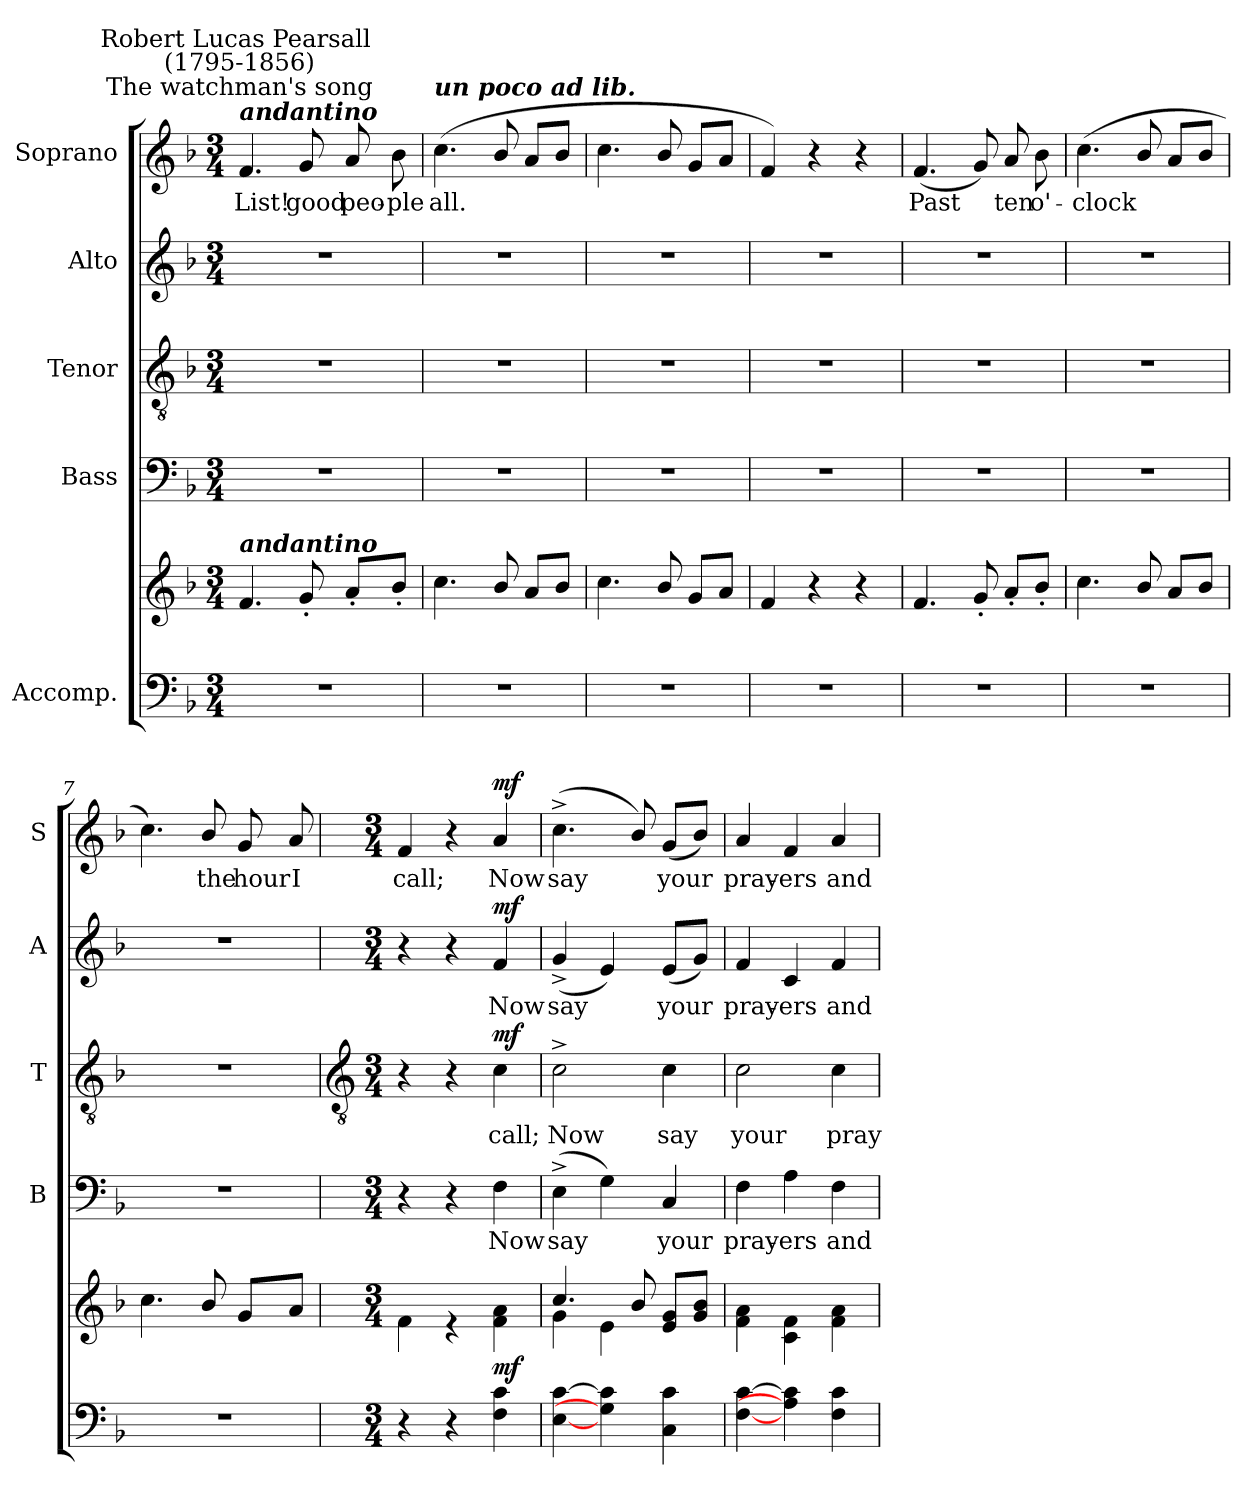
**kern	**kern	**dynam	**kern	**text	**kern	**text	**dynam	**kern	**text	**dynam	**kern	**text	**dynam
*part5	*part5	*part5	*part4	*part4	*part3	*part3	*part3	*part2	*part2	*part2	*part1	*part1	*part1
*staff6	*staff5	*staff5/6	*staff4	*staff4	*staff3	*staff3	*staff3	*staff2	*staff2	*staff2	*staff1	*staff1	*staff1
*I"Accomp.	*	*	*I"Bass	*	*I"Tenor	*	*	*I"Alto	*	*	*I"Soprano	*	*
*	*	*	*I'B	*	*I'T	*	*	*I'A	*	*	*I'S	*	*
*clefF4	*clefG2	*	*clefF4	*	*clefGv2	*	*	*clefG2	*	*	*clefG2	*	*
*k[b-]	*k[b-]	*	*k[b-]	*	*k[b-]	*	*	*k[b-]	*	*	*k[b-]	*	*
*F:	*F:	*	*F:	*	*F:	*	*	*F:	*	*	*F:	*	*
*M3/4	*M3/4	*	*M3/4	*	*M3/4	*	*	*M3/4	*	*	*M3/4	*	*
*MM76	*MM76	*	*MM76	*	*MM76	*	*	*MM76	*	*	*MM76	*	*
=1	=1	=1	=1	=1	=1	=1	=1	=1	=1	=1	=1	=1	=1
!	!	!	!	!	!	!	!	!	!	!	!LO:TX:a:Bi:t=andantino	!	!
!	!	!	!	!	!	!	!	!	!	!	!LO:TX:a:cj:t=The watchman's song	!	!
!	!	!	!	!	!	!	!	!	!	!	!LO:TX:a:cj:t=Robert Lucas Pearsall \n(1795-1856)	!	!
!	!LO:TX:a:Bi:t=andantino	!	!	!	!	!	!	!	!	!	!	!	!
!LO:N:vis=1	!	!	!LO:N:vis=1	!	!LO:N:vis=1	!	!	!LO:N:vis=1	!	!	!	!LO:LY:b	!
2.r	4.f	.	2.r	.	2.r	.	.	2.r	.	.	4.f	List!	.
!	!	!	!	!	!	!	!	!	!	!	!	!LO:LY:b	!
.	8g'	.	.	.	.	.	.	.	.	.	8g	good	.
!	!	!	!	!	!	!	!	!	!	!	!	!LO:LY:b	!
.	8a'L	.	.	.	.	.	.	.	.	.	8a	peo-	.
!	!	!	!	!	!	!	!	!	!	!	!	!LO:LY:b	!
.	8b-'J	.	.	.	.	.	.	.	.	.	8b-	-ple	.
=2	=2	=2	=2	=2	=2	=2	=2	=2	=2	=2	=2	=2	=2
!	!	!	!	!	!	!	!	!	!	!	!LO:TX:a:Bi:t=un poco ad lib.	!	!
!LO:N:vis=1	!	!	!LO:N:vis=1	!	!LO:N:vis=1	!	!	!LO:N:vis=1	!	!	!	!LO:LY:b	!
2.r	4.cc	.	2.r	.	2.r	.	.	2.r	.	.	(<4.cc	all.	.
.	8b-/	.	.	.	.	.	.	.	.	.	8b-/	.	.
.	8aL	.	.	.	.	.	.	.	.	.	8aL	.	.
.	8b-J	.	.	.	.	.	.	.	.	.	8b-J	.	.
=3	=3	=3	=3	=3	=3	=3	=3	=3	=3	=3	=3	=3	=3
!LO:N:vis=1	!	!	!LO:N:vis=1	!	!LO:N:vis=1	!	!	!LO:N:vis=1	!	!	!	!	!
2.r	4.cc	.	2.r	.	2.r	.	.	2.r	.	.	4.cc	.	.
.	8b-/	.	.	.	.	.	.	.	.	.	8b-/	.	.
.	8gL	.	.	.	.	.	.	.	.	.	8gL	.	.
.	8aJ	.	.	.	.	.	.	.	.	.	8aJ	.	.
=4	=4	=4	=4	=4	=4	=4	=4	=4	=4	=4	=4	=4	=4
!LO:N:vis=1	!	!	!LO:N:vis=1	!	!LO:N:vis=1	!	!	!LO:N:vis=1	!	!	!	!	!
2.r	4f	.	2.r	.	2.r	.	.	2.r	.	.	4f)	.	.
.	4r	.	.	.	.	.	.	.	.	.	4r	.	.
.	4r	.	.	.	.	.	.	.	.	.	4r	.	.
=5	=5	=5	=5	=5	=5	=5	=5	=5	=5	=5	=5	=5	=5
!LO:N:vis=1	!	!	!LO:N:vis=1	!	!LO:N:vis=1	!	!	!LO:N:vis=1	!	!	!	!LO:LY:b	!
2.r	4.f	.	2.r	.	2.r	.	.	2.r	.	.	(<4.f	Past	.
.	8g'	.	.	.	.	.	.	.	.	.	8g)	.	.
!	!	!	!	!	!	!	!	!	!	!	!	!LO:LY:b	!
.	8a'L	.	.	.	.	.	.	.	.	.	8a	ten	.
!	!	!	!	!	!	!	!	!	!	!	!	!LO:LY:b	!
.	8b-'J	.	.	.	.	.	.	.	.	.	8b-	o'-	.
=6	=6	=6	=6	=6	=6	=6	=6	=6	=6	=6	=6	=6	=6
!LO:N:vis=1	!	!	!LO:N:vis=1	!	!LO:N:vis=1	!	!	!LO:N:vis=1	!	!	!	!LO:LY:b	!
2.r	4.cc	.	2.r	.	2.r	.	.	2.r	.	.	(>4.cc	-clock	.
.	8b-/	.	.	.	.	.	.	.	.	.	8b-/	.	.
.	8aL	.	.	.	.	.	.	.	.	.	8aL	.	.
.	8b-J	.	.	.	.	.	.	.	.	.	8b-J	.	.
=7	=7	=7	=7	=7	=7	=7	=7	=7	=7	=7	=7	=7	=7
!LO:N:vis=1	!	!	!LO:N:vis=1	!	!LO:N:vis=1	!	!	!LO:N:vis=1	!	!	!	!	!
2.r	4.cc	.	2.r	.	2.r	.	.	2.r	.	.	4.cc)	.	.
!	!	!	!	!	!	!	!	!	!	!	!	!LO:LY:b	!
.	8b-/	.	.	.	.	.	.	.	.	.	8b-/	the	.
!	!	!	!	!	!	!	!	!	!	!	!	!LO:LY:b	!
.	8gL	.	.	.	.	.	.	.	.	.	8g	hour	.
!	!	!	!	!	!	!	!	!	!	!	!	!LO:LY:b	!
.	8aJ	.	.	.	.	.	.	.	.	.	8a	I	.
!!LO:LB:g=z
=8	=8	=8	=8	=8	=8	=8	=8	=8	=8	=8	=8	=8	=8
*	*	*	*	*	*clefGv2	*	*	*	*	*	*	*	*
*M3/4	*M3/4	*	*M3/4	*	*M3/4	*	*	*M3/4	*	*	*M3/4	*	*
*	*^	*	*	*	*	*	*	*	*	*	*	*	*
!	!	!	!	!	!	!	!	!	!	!	!	!	!LO:LY:b	!
4r	2.ryy	4f\	.	4r	.	4r	.	.	4r	.	.	4f	call;	.
4r	.	4r	.	4r	.	4r	.	.	4r	.	.	4r	.	.
!	!	!	!LO:DY:a=2	!	!LO:LY:b	!	!LO:LY:b	!LO:DY:b	!	!LO:LY:b	!LO:DY:b	!	!LO:LY:b	!LO:DY:b
4F 4c	.	4f 4a	mf	4F	Now	4c	call;	mf	4f	Now	mf	4a	Now	mf
=9	=9	=9	=9	=9	=9	=9	=9	=9	=9	=9	=9	=9	=9	=9
!	!	!	!	!	!LO:LY:b	!	!LO:LY:b	!	!	!LO:LY:b	!	!	!LO:LY:b	!
[4E [4c	4.cc/	4g\	.	(>4E^	say	2c^	Now	.	(<4g^/	say	.	(<4.cc^	say	.
4G] 4c]	.	4e\	.	4G)	.	.	.	.	4e)	.	.	.	.	.
.	8b-/	.	.	.	.	.	.	.	.	.	.	8b-/)	.	.
!	!	!	!	!	!LO:LY:b	!	!LO:LY:b	!	!	!LO:LY:b	!	!	!LO:LY:b	!
4C 4c	4ryy	8e/ 8g/L	.	4C	your	4c	say	.	(<8eL	your	.	(<8gL	your	.
.	.	8g/ 8b-/J	.	.	.	.	.	.	8gJ)	.	.	8b-J)	.	.
=10	=10	=10	=10	=10	=10	=10	=10	=10	=10	=10	=10	=10	=10	=10
!	!	!	!	!	!LO:LY:b	!	!LO:LY:b	!	!	!LO:LY:b	!	!	!LO:LY:b	!
[4F [4c	2.ryy	4f 4a	.	4F	pray-	2c	your	.	4f	pray-	.	4a	pray-	.
!	!	!	!	!	!LO:LY:b	!	!	!	!	!LO:LY:b	!	!	!LO:LY:b	!
4A] 4c]	.	4c 4f	.	4A	-ers	.	.	.	4c	-ers	.	4f	-ers	.
!	!	!	!	!	!LO:LY:b	!	!LO:LY:b	!	!	!LO:LY:b	!	!	!LO:LY:b	!
4F 4c	.	4f 4a	.	4F	and	4c	pray-	.	4f	and	.	4a	and	.
*	*v	*v	*	*	*	*	*	*	*	*	*	*	*	*
=	=	=	=	=	=	=	=	=	=	=	=	=	=
*-	*-	*-	*-	*-	*-	*-	*-	*-	*-	*-	*-	*-	*-
